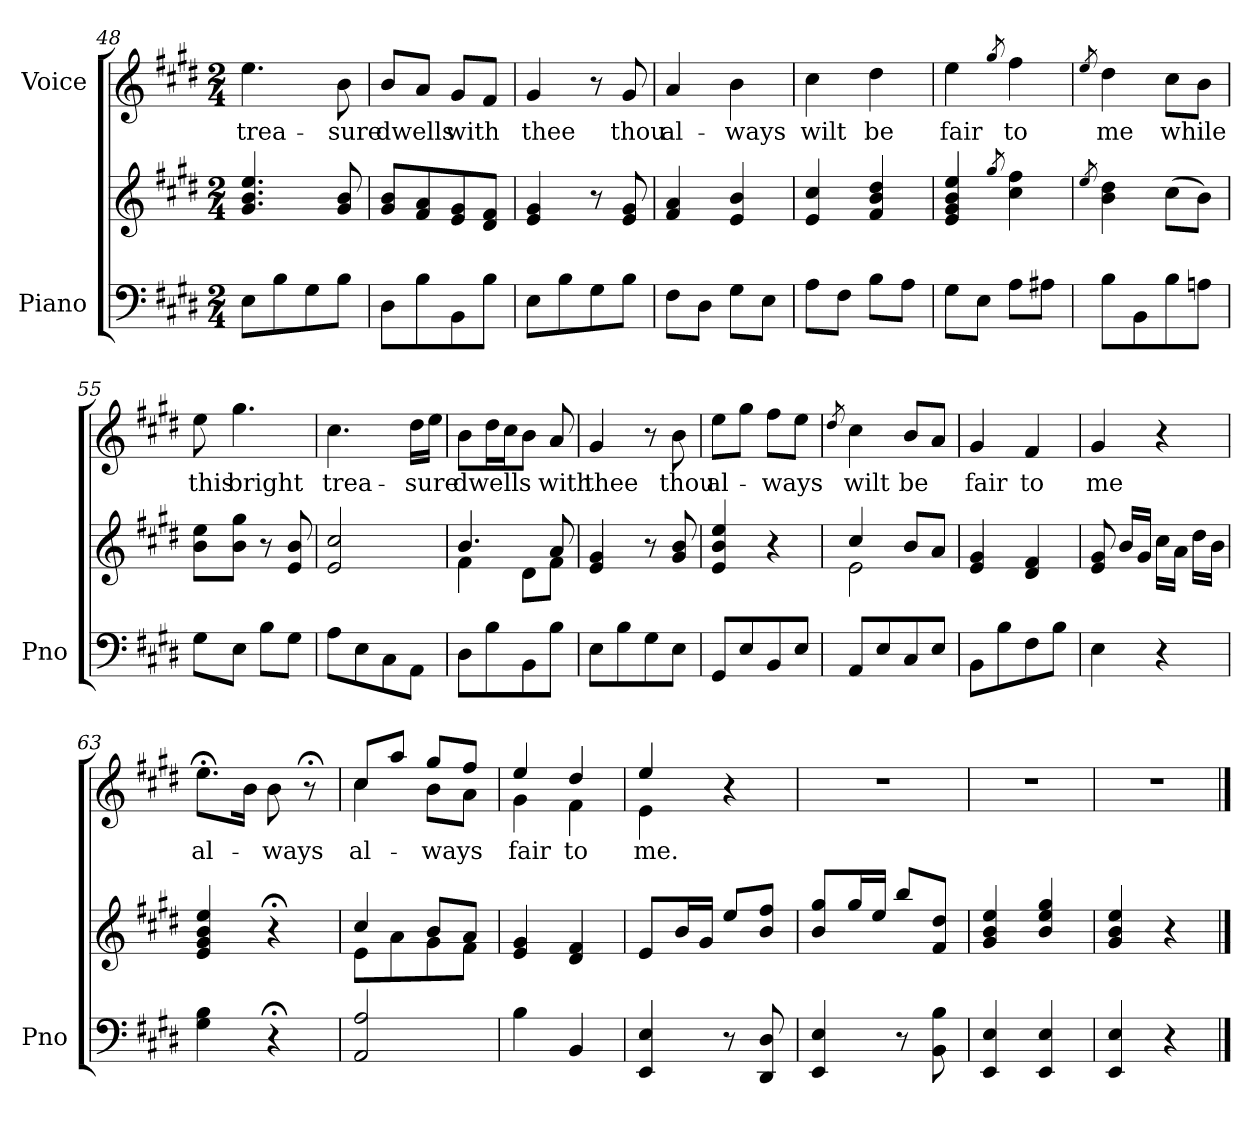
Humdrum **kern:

**kern	**kern	**kern	**text
*part2	*part2	*part1	*part1
*staff3	*staff2	*staff1	*staff1
*I"Piano	*	*I"Voice	*
*I'Pno	*	*	*
*clefF4	*clefG2	*clefG2	*
*k[f#c#g#d#]	*k[f#c#g#d#]	*k[f#c#g#d#]	*
*M2/4	*M2/4	*M2/4	*
=48	=48	=48	=48
!	!	!	!LO:LY:b
8E\L	4.g#/ 4.b/ 4.ee/	4.ee\	trea-
8B\	.	.	.
8G#\	.	.	.
!	!	!	!LO:LY:b
8B\J	8g#/ 8b/	8b\	-sure
=49	=49	=49	=49
!	!	!	!LO:LY:b
8D#\L	8g#/ 8b/L	8b/L	dwells
8B\	8f#/ 8a/	8a/J	.
!	!	!	!LO:LY:b
8BB\	8e/ 8g#/	8g#/L	with
8B\J	8d#/ 8f#/J	8f#/J	.
=50	=50	=50	=50
!	!	!	!LO:LY:b
8E\L	4e/ 4g#/	4g#/	thee
8B\	.	.	.
8G#\	8r	8r	.
!	!	!	!LO:LY:b
8B\J	8e/ 8g#/	8g#/	thou
=51	=51	=51	=51
!	!	!	!LO:LY:b
8F#\L	4f#/ 4a/	4a/	al-
8D#\J	.	.	.
!	!	!	!LO:LY:b
8G#\L	4e/ 4b/	4b\	-ways
8E\J	.	.	.
!!LO:LB:g=z
=52	=52	=52	=52
!	!	!	!LO:LY:b
8A\L	4e/ 4cc#/	4cc#\	wilt
8F#\J	.	.	.
!	!	!	!LO:LY:b
8B\L	4f#/ 4b/ 4dd#/	4dd#\	be
8A\J	.	.	.
=53	=53	=53	=53
!	!	!	!LO:LY:b
8G#\L	4e/ 4g#/ 4b/ 4ee/	4ee\	fair
8E\J	.	.	.
.	8qgg#/	8qgg#/	.
!	!	!	!LO:LY:b
8A\L	4cc#\ 4ff#\	4ff#\	to
8A#X\J	.	.	.
=54	=54	=54	=54
.	8qee/	8qee/	.
!	!	!	!LO:LY:b
8B\L	4b\ 4dd#\	4dd#\	me
8BB\	.	.	.
!	!	!	!LO:LY:b
8B\	(8cc#\L	8cc#\L	while
8An\J	8b\J)	8b\J	.
=55	=55	=55	=55
!	!	!	!LO:LY:b
8G#\L	8b\ 8ee\L	8ee\	this
!	!	!	!LO:LY:b
8E\J	8b\ 8gg#\J	4.gg#\	bright
8B\L	8r	.	.
8G#\J	8e/ 8b/	.	.
=56	=56	=56	=56
!	!	!	!LO:LY:b
8A\L	2e/ 2cc#/	4.cc#\	trea-
8E\	.	.	.
8C#\	.	.	.
!	!	!	!LO:LY:b
8AA\J	.	16dd#\LL	-sure
.	.	16ee\JJ	.
!!LO:PB:g=z
=57	=57	=57	=57
*	*^	*	*
!	!	!	!	!LO:LY:b
8D#\L	4.b/	4f#\	8b\L	dwells
8B\	.	.	16dd#\L	.
.	.	.	16cc#\J	.
8BB\	.	8d#\L	8b\J	.
!	!	!	!	!LO:LY:b
8B\J	8a/	8f#\J	8a/	with
=58	=58	=58	=58	=58
!	!	!	!	!LO:LY:b
*	*v	*v	*	*
8E\L	4e/ 4g#/	4g#/	thee
8B\	.	.	.
8G#\	8r	8r	.
!	!	!	!LO:LY:b
8E\J	8g#/ 8b/	8b\	thou
=59	=59	=59	=59
!	!	!	!LO:LY:b
8GG#/L	4e/ 4b/ 4ee/	8ee\L	al-
8E/	.	8gg#\J	.
!	!	!	!LO:LY:b
8BB/	4r	8ff#\L	-ways
8E/J	.	8ee\J	.
=60	=60	=60	=60
.	.	8qdd#/	.
*	*^	*	*
!	!	!	!	!LO:LY:b
8AA/L	4cc#/	2e\	4cc#\	wilt
8E/	.	.	.	.
!	!	!	!	!LO:LY:b
8C#/	8b/L	.	8b/L	be
8E/J	8a/J	.	8a/J	.
*	*v	*v	*	*
=61	=61	=61	=61
!	!	!	!LO:LY:b
8BB\L	4e/ 4g#/	4g#/	fair
8B\	.	.	.
!	!	!	!LO:LY:b
8F#\	4d#/ 4f#/	4f#/	to
8B\J	.	.	.
!!LO:LB:g=z
=62	=62	=62	=62
!	!	!	!LO:LY:b
4E\	8e/ 8g#/	4g#/	me
.	16b/LL	.	.
.	16g#/JJ	.	.
4r	16cc#\LL	4r	.
.	16a\JJ	.	.
.	16dd#\LL	.	.
.	16b\JJ	.	.
=63	=63	=63	=63
!	!	!	!LO:LY:b
4G#\ 4B\	4e/ 4g#/ 4b/ 4ee/	8.ee;<\L	al-
.	.	16b\Jk	.
!	!	!	!LO:LY:b
4r;<	4r;<	8b\	-ways
.	.	8r;<	.
=64	=64	=64	=64
*	*^	*	*
!	!	!	!	!LO:LY:b
*	*	*	*^	*
2AA/ 2A/	4cc#/	8e\L	8cc#/L	4cc#\	al-
.	.	8a\	8aa/J	.	.
!	!	!	!	!	!LO:LY:b
.	8b/L	8g#\	8gg#/L	8b\L	-ways
.	8a/J	8f#\J	8ff#/J	8a\J	.
=65	=65	=65	=65	=65	=65
!	!	!	!	!	!LO:LY:b
*	*v	*v	*	*	*
4B\	4e/ 4g#/	4ee/	4g#\	fair
!	!	!	!	!LO:LY:b
4BB/	4d#/ 4f#/	4dd#/	4f#\	to
=66	=66	=66	=66	=66
!	!	!	!	!LO:LY:b
4EE/ 4E/	8e/L	4ee/	4e\	me.
.	16b/L	.	.	.
.	16g#/JJ	.	.	.
8r	8ee/L	4r	4ryy	.
8DD#/ 8D#/	8b/ 8ff#/J	.	.	.
*	*	*v	*v	*
=67	=67	=67	=67
4EE/ 4E/	8b/ 8gg#/L	2r	.
.	16gg#/L	.	.
.	16ee/JJ	.	.
8r	8bb/L	.	.
8BB\ 8B\	8f#/ 8dd#/J	.	.
=68	=68	=68	=68
4EE/ 4E/	4g#/ 4b/ 4ee/	2r	.
4EE/ 4E/	4b/ 4ee/ 4gg#/	.	.
!!LO:LB:g=z
=69	=69	=69	=69
4EE/ 4E/	4g#/ 4b/ 4ee/	2r	.
4r	4r	.	.
==	==	==	==
*-	*-	*-	*-
